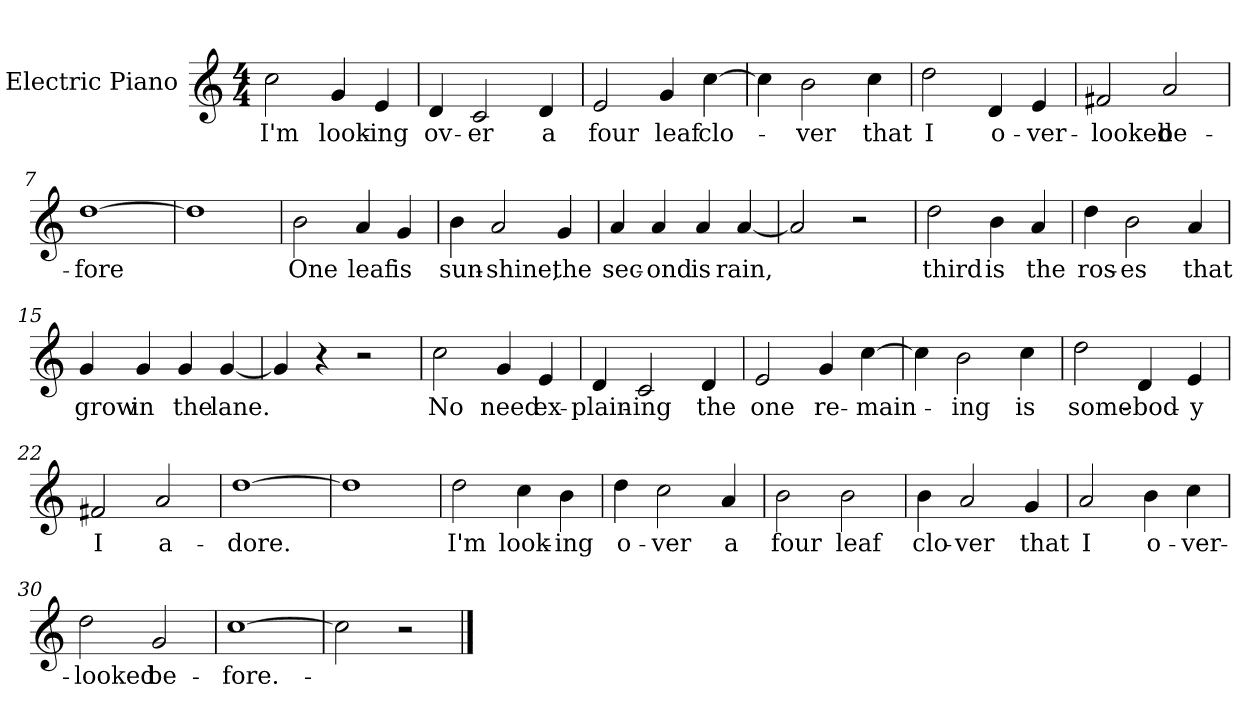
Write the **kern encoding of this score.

**kern	**text
*part1	*part1
*staff1	*staff1
*I"Electric Piano	*
*I'E.Pno	*
*clefG2	*
*k[]	*
*C:	*
*M4/4	*
=1	=1
2cc\	I'm
4g/	look-
4e/	-ing
=2	=2
4d/	ov-
2c/	-er
4d/	a
=3	=3
2e/	four
4g/	leaf
[4cc\	clo-
=4	=4
4cc\]	.
2b\	ver
4cc\	that
=5	=5
2dd\	I
4d/	o-
4e/	-ver-
=6	=6
2f#X/	-looked
2a/	be-
!!LO:LB:g=z
=7	=7
[1dd	-fore
=8	=8
1dd]	.
=9	=9
2b\	One
4a/	leaf
4g/	is
=10	=10
4b\	sun-
2a/	-shine,
4g/	the
=11	=11
4a/	sec-
4a/	-ond
4a/	is
[4a/	rain,
=12	=12
2a/]	.
2r	.
=13	=13
2dd\	third
4b\	is
4a/	the
!!LO:LB:g=z
=14	=14
4dd\	ros-
2b\	-es
4a/	that
=15	=15
4g/	grow
4g/	in
4g/	the
[4g/	lane.
=16	=16
4g/]	.
4r	.
2r	.
=17	=17
2cc\	No
4g/	need
4e/	ex-
=18	=18
4d/	-plain-
2c/	-ing
4d/	the
=19	=19
2e/	one
4g/	re-
[4cc\	-main-
!!LO:LB:g=z
=20	=20
4cc\]	.
2b\	ing
4cc\	is
=21	=21
2dd\	some-
4d/	-bod-
4e/	-y
=22	=22
2f#X/	I
2a/	a-
=23	=23
[1dd	-dore.
=24	=24
1dd]	.
=25	=25
2dd\	I'm
4cc\	look-
4b\	-ing
=26	=26
4dd\	o-
2cc\	-ver
4a/	a
=27	=27
2b\	four
2b\	leaf
!!LO:LB:g=z
=28	=28
4b\	clo-
2a/	-ver
4g/	that
=29	=29
2a/	I
4b\	o-
4cc\	-ver-
=30	=30
2dd\	-looked
2g/	be-
=31	=31
[1cc	-fore.-
=32	=32
2cc\]	.
2r	.
==	==
*-	*-
